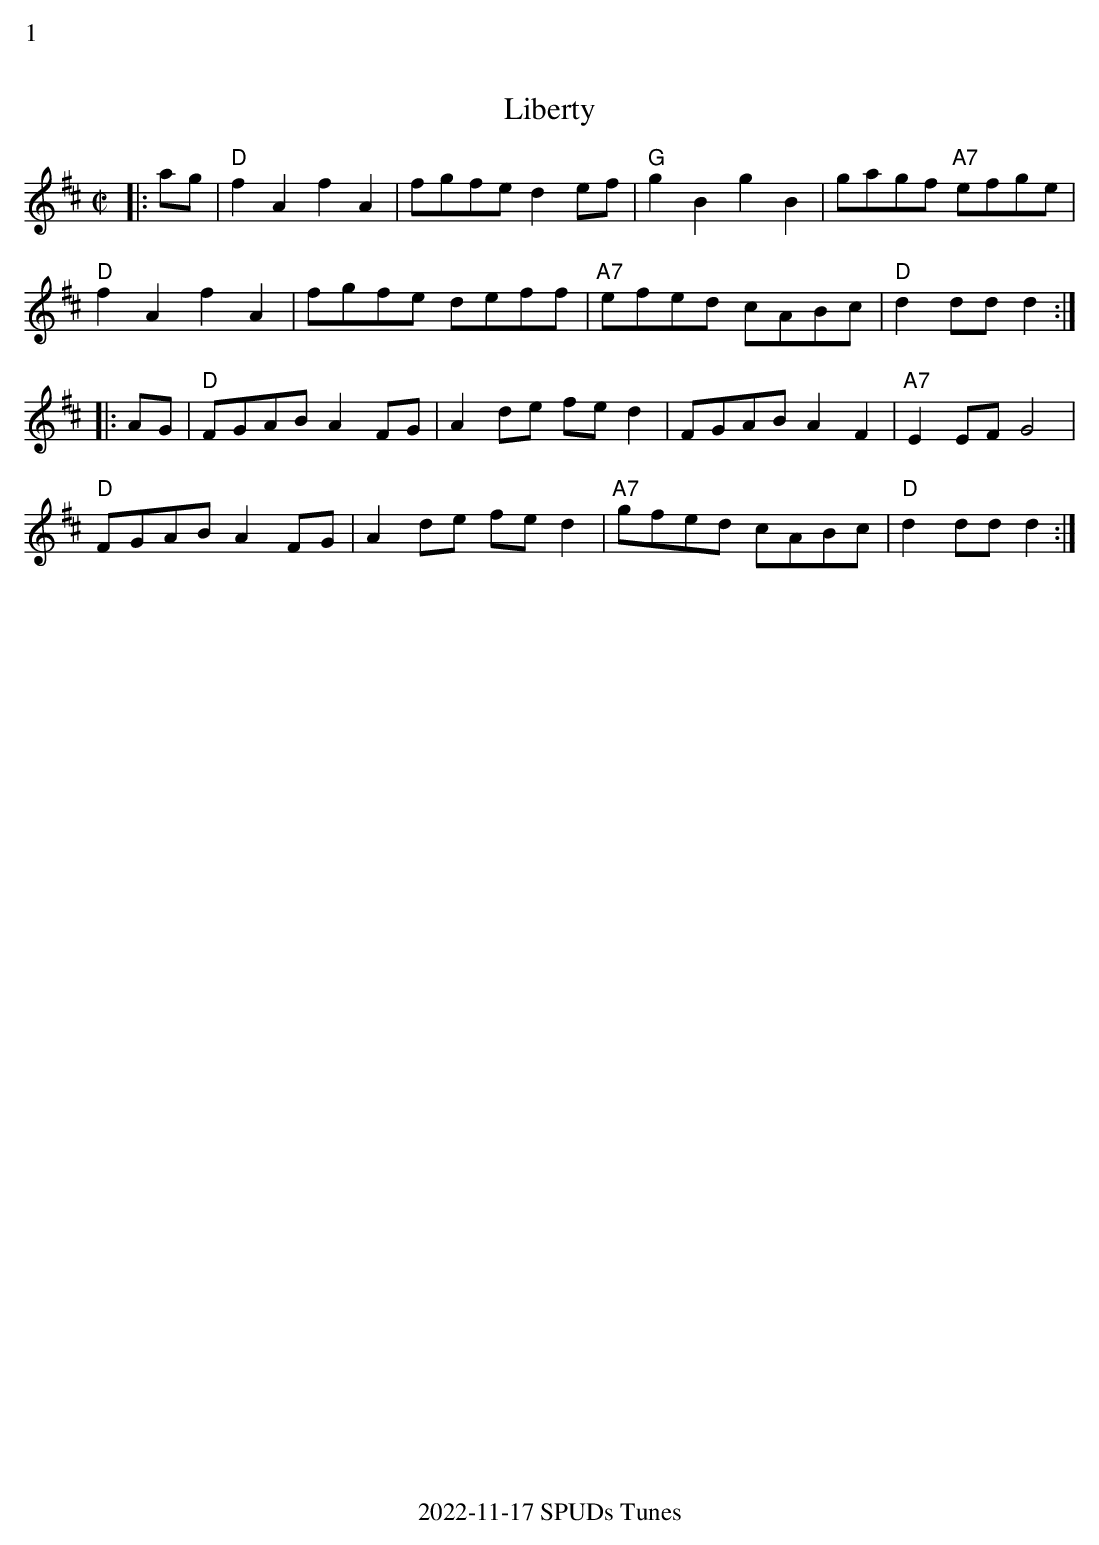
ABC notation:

X:1
%%text 1
T:Liberty
M:C|
K:D
|:ag|"D"f2A2 f2A2| fgfe d2ef| "G"g2B2    g2B2| gagf "A7"efge|
"D"f2A2 f2A2| fgfe deff| "A7"efed cABc| "D"d2dd d2 :|
|:AG|"D"FGAB A2FG| A2de fed2| FGAB A2F2| "A7"E2EF G4|
"D"FGAB A2FG| A2de fed2| "A7"gfed cABc| "D"d2dd d2 :|
